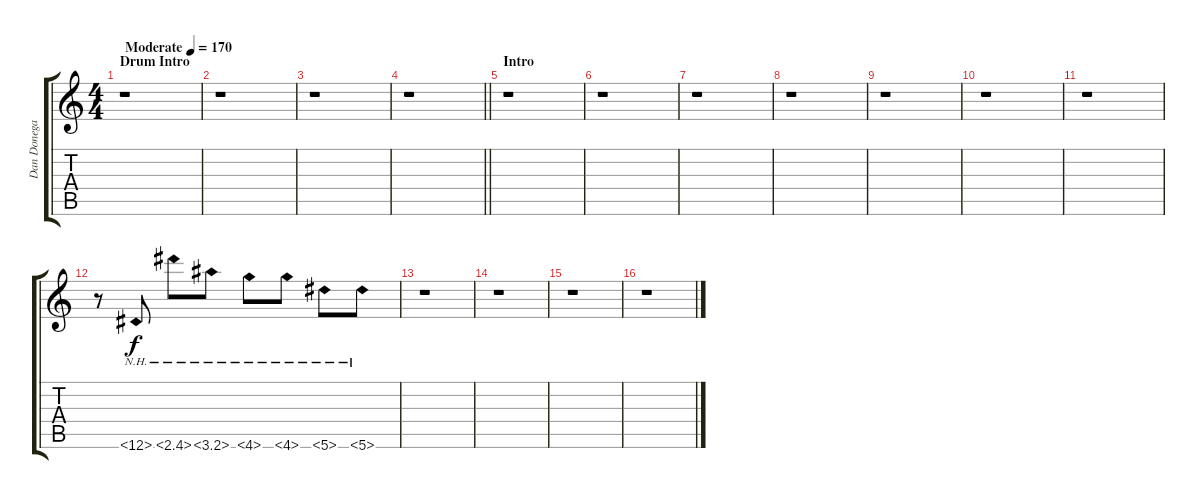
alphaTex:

\track ("Dan Donegan Solo" "Dan Donega") {instrument overdrivenguitar}
\staff {score tabs}
\tuning (Eb4 Bb3 Gb3 Db3 Ab2 Eb2) {hide}
\ts (4 4)
\section ("" "Drum Intro")
\tempo (170 "Moderate")
\clef g2
\ks c
r.1{dy f instrument overdrivenguitar} |
r.1 |
r.1 |
\barLineRight lightlight
r.1 |
\section ("" "Intro")
r.1 |
r.1 |
r.1 |
r.1 |
r.1 |
r.1 |
r.1 |
r.8 1.6{nh}.8 2.6{nh}.8 3.6{nh}.8 4.6{nh}.8 4.6{nh}.8 5.6{nh}.8 5.6{nh}.8 |
r.1 |
r.1 |
r.1 |
r.1
